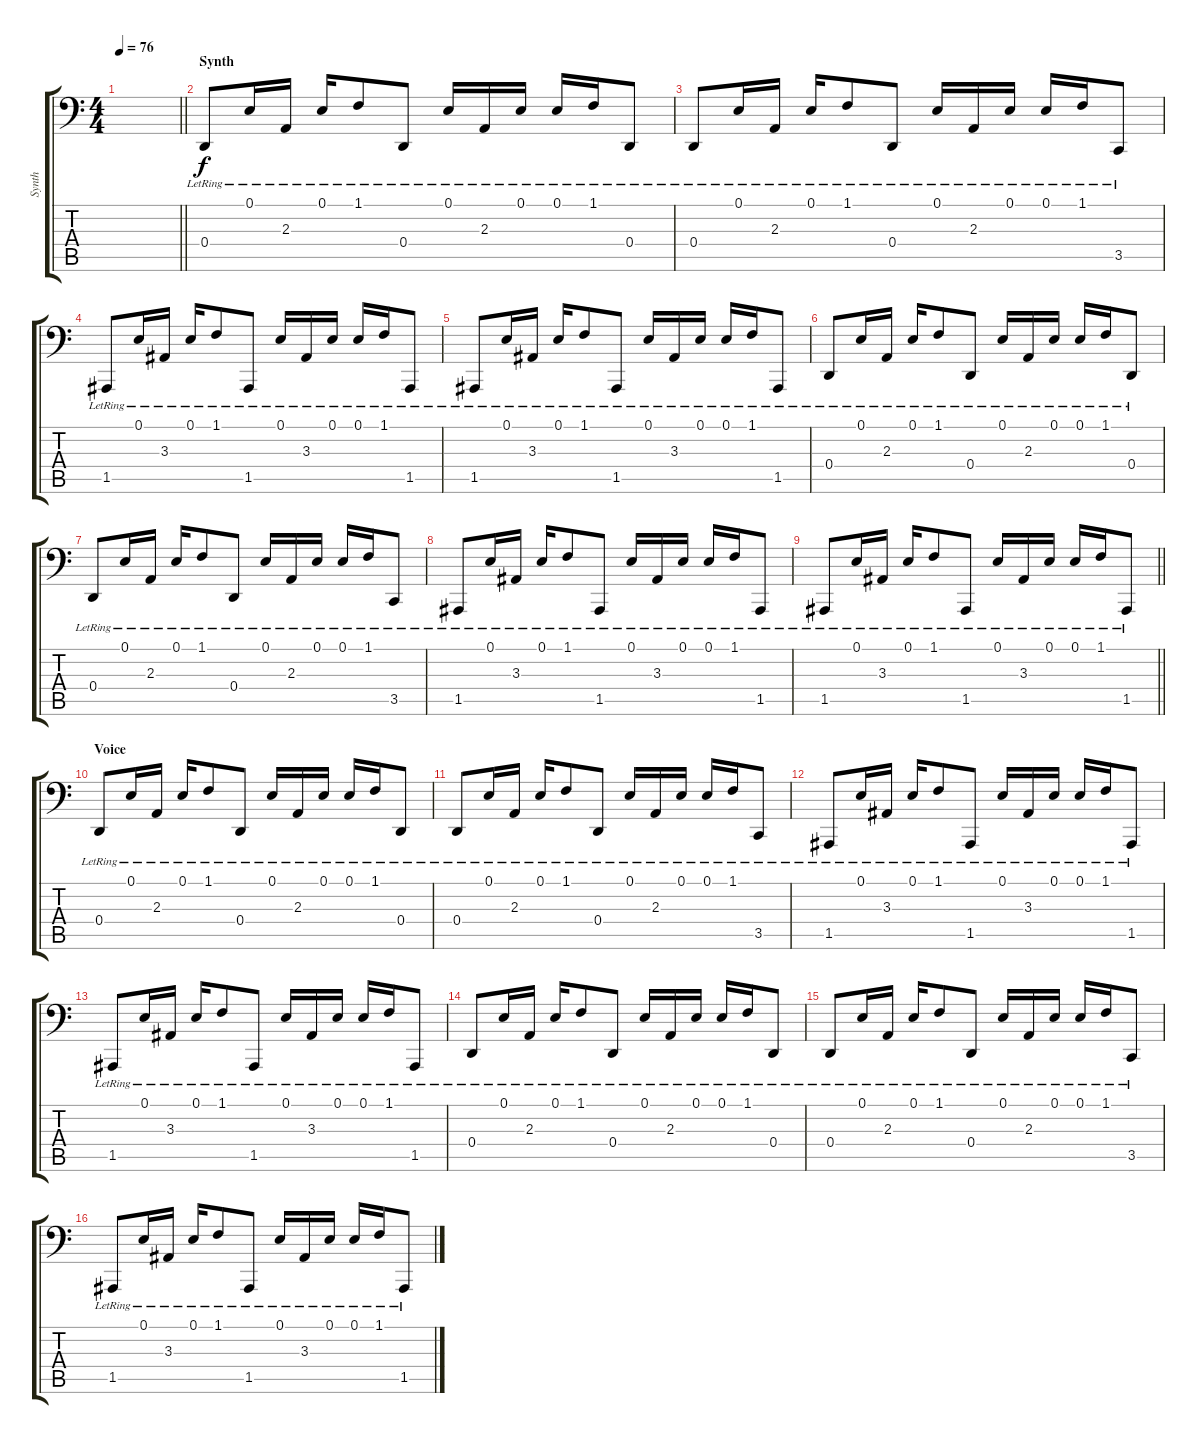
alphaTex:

\track ("Synth" "Synth") {instrument clavinet}
\staff {score tabs}
\tuning (E3 B2 G2 D2 A1 E1) {hide}
\ts (4 4)
\tempo 76
\clef f4
\barLineRight lightlight
\ks c
|
\section ("" "Synth")
0.4{lr}.8 0.1{lr}.16 2.3{lr}.16 0.1{lr}.16 1.1{lr}.8 0.4{lr}.8 0.1{lr}.16 2.3{lr}.16 0.1{lr}.16 0.1{lr}.16 1.1{lr}.16 0.4{lr}.8 |
0.4{lr}.8 0.1{lr}.16 2.3{lr}.16 0.1{lr}.16 1.1{lr}.8 0.4{lr}.8 0.1{lr}.16 2.3{lr}.16 0.1{lr}.16 0.1{lr}.16 1.1{lr}.16 3.5{lr}.8 |
1.5{lr}.8 0.1{lr}.16 3.3{lr}.16 0.1{lr}.16 1.1{lr}.8 1.5{lr}.8 0.1{lr}.16 3.3{lr}.16 0.1{lr}.16 0.1{lr}.16 1.1{lr}.16 1.5{lr}.8 |
1.5{lr}.8 0.1{lr}.16 3.3{lr}.16 0.1{lr}.16 1.1{lr}.8 1.5{lr}.8 0.1{lr}.16 3.3{lr}.16 0.1{lr}.16 0.1{lr}.16 1.1{lr}.16 1.5{lr}.8 |
0.4{lr}.8 0.1{lr}.16 2.3{lr}.16 0.1{lr}.16 1.1{lr}.8 0.4{lr}.8 0.1{lr}.16 2.3{lr}.16 0.1{lr}.16 0.1{lr}.16 1.1{lr}.16 0.4{lr}.8 |
0.4{lr}.8 0.1{lr}.16 2.3{lr}.16 0.1{lr}.16 1.1{lr}.8 0.4{lr}.8 0.1{lr}.16 2.3{lr}.16 0.1{lr}.16 0.1{lr}.16 1.1{lr}.16 3.5{lr}.8 |
1.5{lr}.8 0.1{lr}.16 3.3{lr}.16 0.1{lr}.16 1.1{lr}.8 1.5{lr}.8 0.1{lr}.16 3.3{lr}.16 0.1{lr}.16 0.1{lr}.16 1.1{lr}.16 1.5{lr}.8 |
\barLineRight lightlight
1.5{lr}.8 0.1{lr}.16 3.3{lr}.16 0.1{lr}.16 1.1{lr}.8 1.5{lr}.8 0.1{lr}.16 3.3{lr}.16 0.1{lr}.16 0.1{lr}.16 1.1{lr}.16 1.5{lr}.8 |
\section ("" "Voice")
0.4{lr}.8 0.1{lr}.16 2.3{lr}.16 0.1{lr}.16 1.1{lr}.8 0.4{lr}.8 0.1{lr}.16 2.3{lr}.16 0.1{lr}.16 0.1{lr}.16 1.1{lr}.16 0.4{lr}.8 |
0.4{lr}.8 0.1{lr}.16 2.3{lr}.16 0.1{lr}.16 1.1{lr}.8 0.4{lr}.8 0.1{lr}.16 2.3{lr}.16 0.1{lr}.16 0.1{lr}.16 1.1{lr}.16 3.5{lr}.8 |
1.5{lr}.8 0.1{lr}.16 3.3{lr}.16 0.1{lr}.16 1.1{lr}.8 1.5{lr}.8 0.1{lr}.16 3.3{lr}.16 0.1{lr}.16 0.1{lr}.16 1.1{lr}.16 1.5{lr}.8 |
1.5{lr}.8 0.1{lr}.16 3.3{lr}.16 0.1{lr}.16 1.1{lr}.8 1.5{lr}.8 0.1{lr}.16 3.3{lr}.16 0.1{lr}.16 0.1{lr}.16 1.1{lr}.16 1.5{lr}.8 |
0.4{lr}.8 0.1{lr}.16 2.3{lr}.16 0.1{lr}.16 1.1{lr}.8 0.4{lr}.8 0.1{lr}.16 2.3{lr}.16 0.1{lr}.16 0.1{lr}.16 1.1{lr}.16 0.4{lr}.8 |
0.4{lr}.8 0.1{lr}.16 2.3{lr}.16 0.1{lr}.16 1.1{lr}.8 0.4{lr}.8 0.1{lr}.16 2.3{lr}.16 0.1{lr}.16 0.1{lr}.16 1.1{lr}.16 3.5{lr}.8 |
1.5{lr}.8 0.1{lr}.16 3.3{lr}.16 0.1{lr}.16 1.1{lr}.8 1.5{lr}.8 0.1{lr}.16 3.3{lr}.16 0.1{lr}.16 0.1{lr}.16 1.1{lr}.16 1.5{lr}.8
